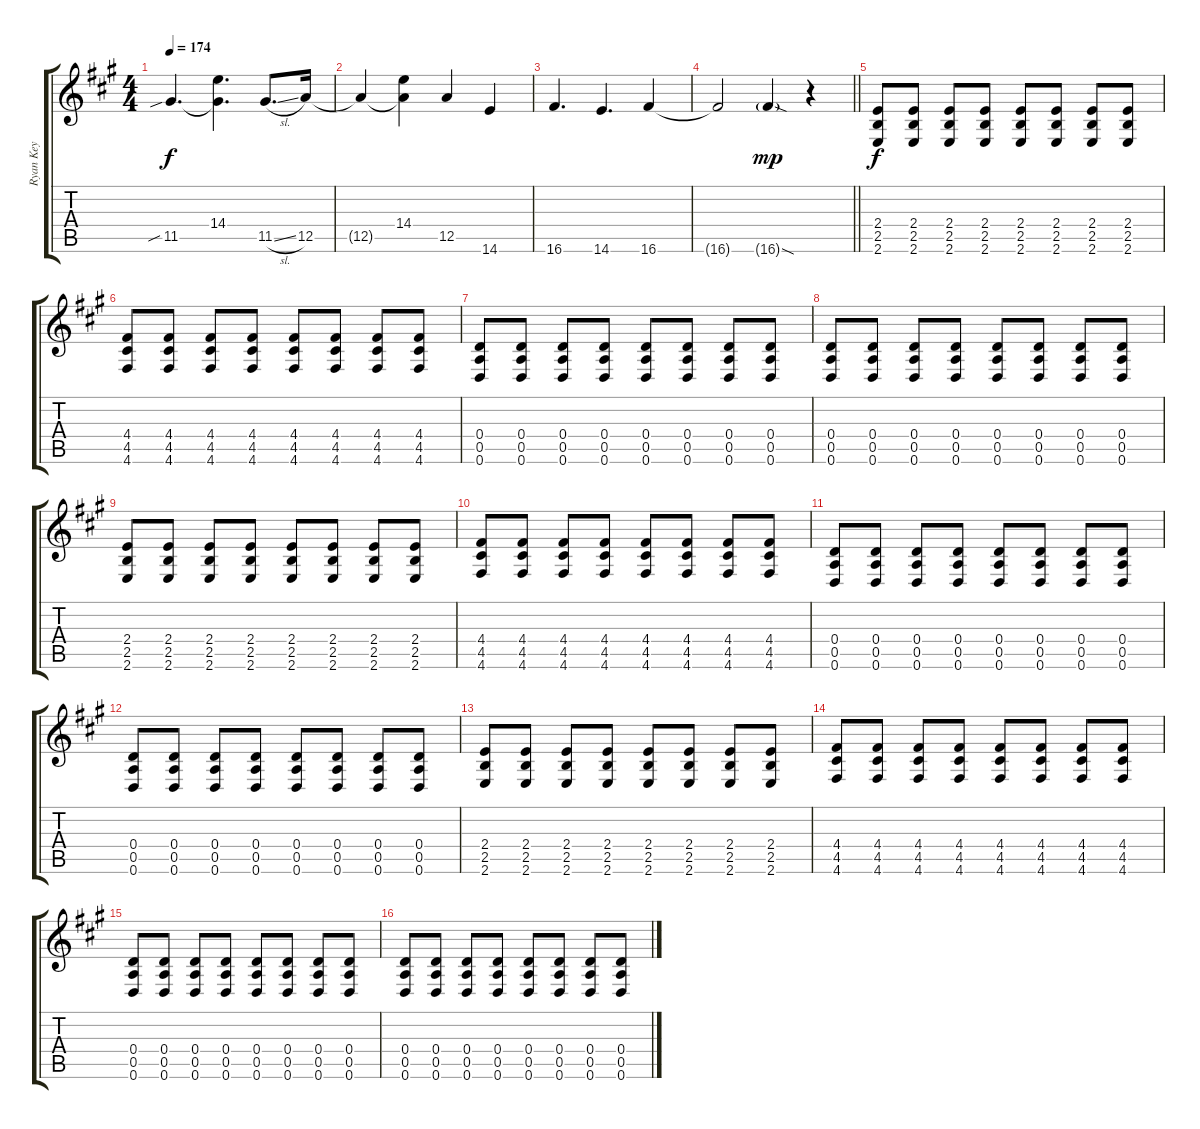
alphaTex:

\track ("Ryan Key" "Ryan Key") {instrument overdrivenguitar}
\staff {score tabs}
\tuning (E4 B3 G3 D3 A2 D2) {hide}
\ts (4 4)
\tempo 174
\clef g2
\ks a
11.5{sib}.4{d dy f} (14.4 11.5{t}).4{d} 11.5{sl}.8{d} 12.5.16 |
12.5{t}.4 (14.4 12.5{t}).4 12.5.4 14.6.4 |
16.6.4{d} 14.6.4{d} 16.6.4 |
\barLineRight lightlight
16.6{t}.2 16.6{sod g}.4{dy mp} r.4 |
(2.4 2.5 2.6).8{dy f} (2.4 2.5 2.6).8 (2.4 2.5 2.6).8 (2.4 2.5 2.6).8 (2.4 2.5 2.6).8 (2.4 2.5 2.6).8 (2.4 2.5 2.6).8 (2.4 2.5 2.6).8 |
(4.4 4.5 4.6).8 (4.4 4.5 4.6).8 (4.4 4.5 4.6).8 (4.4 4.5 4.6).8 (4.4 4.5 4.6).8 (4.4 4.5 4.6).8 (4.4 4.5 4.6).8 (4.4 4.5 4.6).8 |
(0.4 0.5 0.6).8 (0.4 0.5 0.6).8 (0.4 0.5 0.6).8 (0.4 0.5 0.6).8 (0.4 0.5 0.6).8 (0.4 0.5 0.6).8 (0.4 0.5 0.6).8 (0.4 0.5 0.6).8 |
(0.4 0.5 0.6).8 (0.4 0.5 0.6).8 (0.4 0.5 0.6).8 (0.4 0.5 0.6).8 (0.4 0.5 0.6).8 (0.4 0.5 0.6).8 (0.4 0.5 0.6).8 (0.4 0.5 0.6).8 |
(2.4 2.5 2.6).8 (2.4 2.5 2.6).8 (2.4 2.5 2.6).8 (2.4 2.5 2.6).8 (2.4 2.5 2.6).8 (2.4 2.5 2.6).8 (2.4 2.5 2.6).8 (2.4 2.5 2.6).8 |
(4.4 4.5 4.6).8 (4.4 4.5 4.6).8 (4.4 4.5 4.6).8 (4.4 4.5 4.6).8 (4.4 4.5 4.6).8 (4.4 4.5 4.6).8 (4.4 4.5 4.6).8 (4.4 4.5 4.6).8 |
(0.4 0.5 0.6).8 (0.4 0.5 0.6).8 (0.4 0.5 0.6).8 (0.4 0.5 0.6).8 (0.4 0.5 0.6).8 (0.4 0.5 0.6).8 (0.4 0.5 0.6).8 (0.4 0.5 0.6).8 |
(0.4 0.5 0.6).8 (0.4 0.5 0.6).8 (0.4 0.5 0.6).8 (0.4 0.5 0.6).8 (0.4 0.5 0.6).8 (0.4 0.5 0.6).8 (0.4 0.5 0.6).8 (0.4 0.5 0.6).8 |
(2.4 2.5 2.6).8 (2.4 2.5 2.6).8 (2.4 2.5 2.6).8 (2.4 2.5 2.6).8 (2.4 2.5 2.6).8 (2.4 2.5 2.6).8 (2.4 2.5 2.6).8 (2.4 2.5 2.6).8 |
(4.4 4.5 4.6).8 (4.4 4.5 4.6).8 (4.4 4.5 4.6).8 (4.4 4.5 4.6).8 (4.4 4.5 4.6).8 (4.4 4.5 4.6).8 (4.4 4.5 4.6).8 (4.4 4.5 4.6).8 |
(0.4 0.5 0.6).8 (0.4 0.5 0.6).8 (0.4 0.5 0.6).8 (0.4 0.5 0.6).8 (0.4 0.5 0.6).8 (0.4 0.5 0.6).8 (0.4 0.5 0.6).8 (0.4 0.5 0.6).8 |
(0.4 0.5 0.6).8 (0.4 0.5 0.6).8 (0.4 0.5 0.6).8 (0.4 0.5 0.6).8 (0.4 0.5 0.6).8 (0.4 0.5 0.6).8 (0.4 0.5 0.6).8 (0.4 0.5 0.6).8
